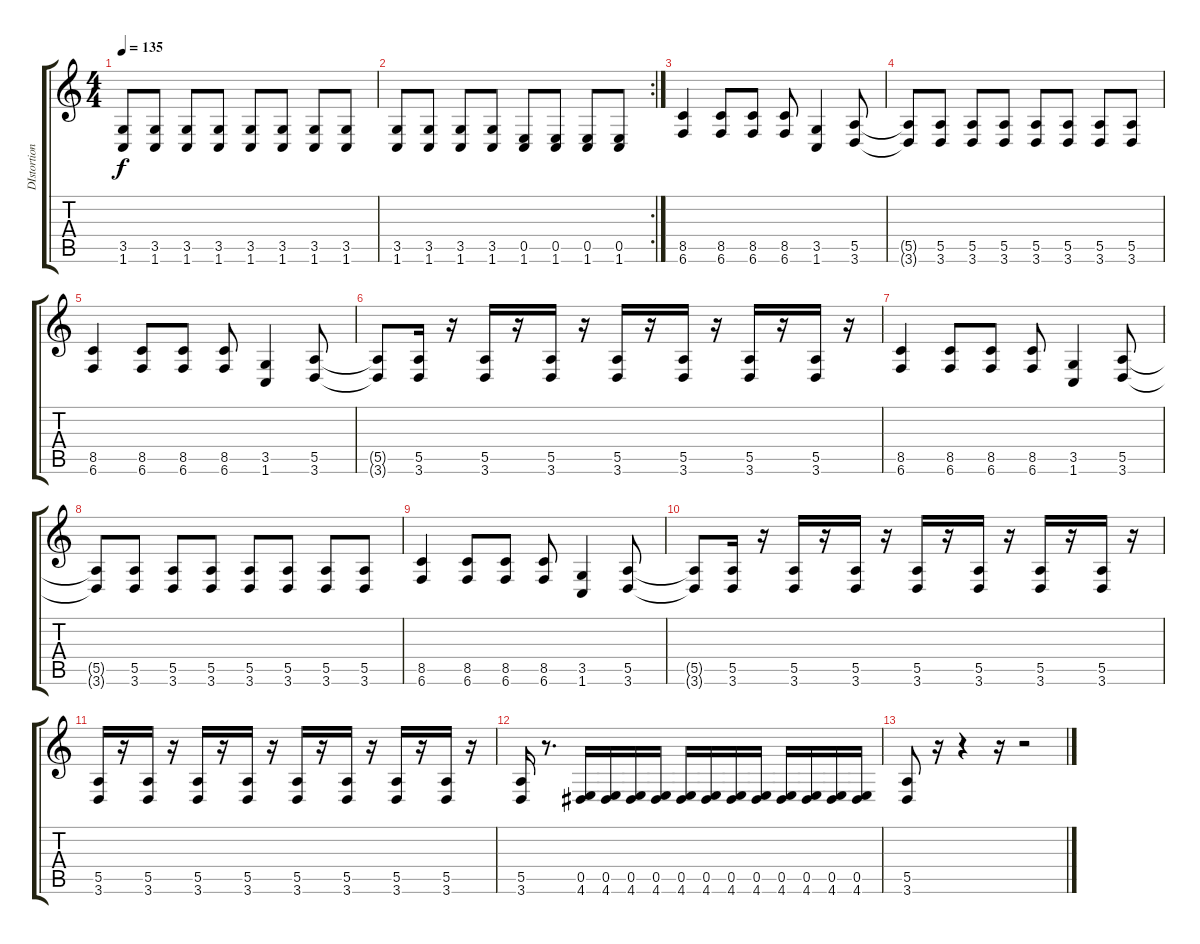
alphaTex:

\track ("DIstortion" "DIstortion") {instrument distortionguitar}
\staff {score tabs}
\tuning (B3 Gb3 D3 A2 E2 B1) {hide}
\ts (4 4)
\tempo 135
\clef g2
\ks c
(3.5 1.6).8{dy f} (3.5 1.6).8 (3.5 1.6).8 (3.5 1.6).8 (3.5 1.6).8 (3.5 1.6).8 (3.5 1.6).8 (3.5 1.6).8 |
\rc 2
(3.5 1.6).8 (3.5 1.6).8 (3.5 1.6).8 (3.5 1.6).8 (0.5 1.6).8 (0.5 1.6).8 (0.5 1.6).8 (0.5 1.6).8 |
(8.5 6.6).4 (8.5 6.6).8 (8.5 6.6).8 (8.5 6.6).8 (3.5 1.6).4 (5.5 3.6).8 |
(5.5{t} 3.6{t}).8 (5.5 3.6).8 (5.5 3.6).8 (5.5 3.6).8 (5.5 3.6).8 (5.5 3.6).8 (5.5 3.6).8 (5.5 3.6).8 |
(8.5 6.6).4 (8.5 6.6).8 (8.5 6.6).8 (8.5 6.6).8 (3.5 1.6).4 (5.5 3.6).8 |
(5.5{t} 3.6{t}).8 (5.5 3.6).16 r.16 (5.5 3.6).16 r.16 (5.5 3.6).16 r.16 (5.5 3.6).16 r.16 (5.5 3.6).16 r.16 (5.5 3.6).16 r.16 (5.5 3.6).16 r.16 |
(8.5 6.6).4 (8.5 6.6).8 (8.5 6.6).8 (8.5 6.6).8 (3.5 1.6).4 (5.5 3.6).8 |
(5.5{t} 3.6{t}).8 (5.5 3.6).8 (5.5 3.6).8 (5.5 3.6).8 (5.5 3.6).8 (5.5 3.6).8 (5.5 3.6).8 (5.5 3.6).8 |
(8.5 6.6).4 (8.5 6.6).8 (8.5 6.6).8 (8.5 6.6).8 (3.5 1.6).4 (5.5 3.6).8 |
(5.5{t} 3.6{t}).8 (5.5 3.6).16 r.16 (5.5 3.6).16 r.16 (5.5 3.6).16 r.16 (5.5 3.6).16 r.16 (5.5 3.6).16 r.16 (5.5 3.6).16 r.16 (5.5 3.6).16 r.16 |
(5.5 3.6).16 r.16 (5.5 3.6).16 r.16 (5.5 3.6).16 r.16 (5.5 3.6).16 r.16 (5.5 3.6).16 r.16 (5.5 3.6).16 r.16 (5.5 3.6).16 r.16 (5.5 3.6).16 r.16 |
(5.5 3.6).16 r.8{d} (0.5 4.6).16 (0.5 4.6).16 (0.5 4.6).16 (0.5 4.6).16 (0.5 4.6).16 (0.5 4.6).16 (0.5 4.6).16 (0.5 4.6).16 (0.5 4.6).16 (0.5 4.6).16 (0.5 4.6).16 (0.5 4.6).16 |
(5.5 3.6).8 r.16 r.4 r.16 r.2
